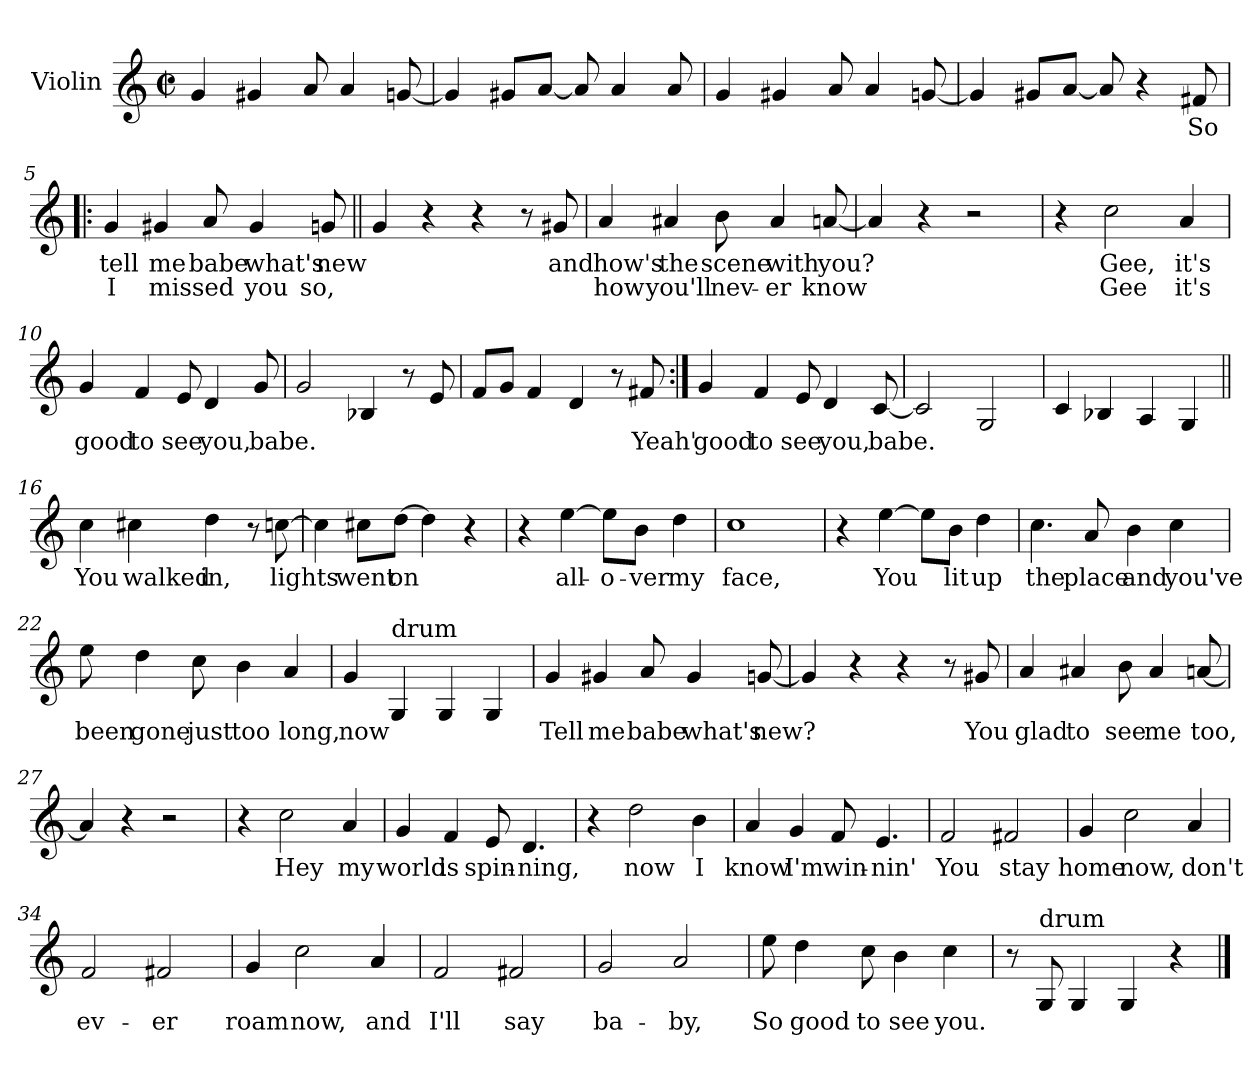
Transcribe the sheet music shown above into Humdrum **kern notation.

**kern	**text	**text
*part1	*part1	*part1
*staff1	*staff1	*staff1
*I"Violin	*	*
*I'Vln	*	*
*clefG2	*	*
*k[]	*	*
*C:	*	*
*M2/2	*	*
*met(c|)	*	*
=1	=1	=1
4g/	.	.
4g#X/	.	.
8a/	.	.
4a/	.	.
[8gn/	.	.
=2	=2	=2
4g/]	.	.
8g#X/L	.	.
[8a/J	.	.
8a/]	.	.
4a/	.	.
8a/	.	.
=3	=3	=3
4g/	.	.
4g#X/	.	.
8a/	.	.
4a/	.	.
[8gn/	.	.
=4	=4	=4
4g/]	.	.
8g#X/L	.	.
[8a/J	.	.
8a/]	.	.
4r	.	.
8f#X/	So	.
=5!|:	=5!|:	=5!|:
4g/	tell	I
4g#X/	me	missed
8a/	babe	.
4g#/	what's	you
8gn/	new	so,
!!LO:LB:g=z
=6||	=6||	=6||
4g/	.	.
4r	.	.
4r	.	.
8r	.	.
8g#X/	and	.
=7	=7	=7
4a/	how's	how
4a#X/	the	you'll
8b\	scene	nev-
4a#/	with	-er
[8an/	you?	know
=8	=8	=8
4a/]	.	.
4r	.	.
2r	.	.
=9	=9	=9
4r	.	.
2cc\	Gee,	Gee
4a/	it's	it's
=10	=10	=10
4g/	good	.
4f/	to	.
8e/	see	.
4d/	you,	.
8g/	babe.	.
!!LO:LB:g=z
=11	=11	=11
2g/	.	.
4B-X/	.	.
8r	.	.
8e/	.	.
=12	=12	=12
8f/L	.	.
8g/J	.	.
4f/	.	.
4d/	.	.
8r	.	.
8f#X/	Yeah'	.
=13:|!	=13:|!	=13:|!
4g/	good	.
4f/	to	.
8e/	see	.
4d/	you,	.
[8c/	babe.	.
=14	=14	=14
2c/]	.	.
2G/	.	.
=15	=15	=15
4c/	.	.
4B-X/	.	.
4A/	.	.
4G/	.	.
!!LO:LB:g=z
=16||	=16||	=16||
4cc\	You	.
4cc#X\	walked	.
4dd\	in,	.
8r	.	.
[8ccn\	lights	.
=17	=17	=17
4cc\]	.	.
8cc#X\L	went	.
[8dd\J	on	.
4dd\]	.	.
4r	.	.
=18	=18	=18
4r	.	.
[4ee\	all-	.
8ee\L]	-o-	.
8b\J	-ver	.
4dd\	my	.
=19	=19	=19
1cc	face,	.
=20	=20	=20
4r	.	.
[4ee\	You	.
8ee\L]	.	.
8b\J	lit	.
4dd\	up	.
!!LO:LB:g=z
=21	=21	=21
4.cc\	the	.
8a/	place	.
4b\	and	.
4cc\	you've	.
=22	=22	=22
8ee\	been	.
4dd\	gone	.
8cc\	just	.
4b\	too	.
4a/	long,	.
=23	=23	=23
4g/	now	.
!LO:TX:a:t=drum	!	!
4G/	.	.
4G/	.	.
4G/	.	.
=24	=24	=24
4g/	Tell	.
4g#X/	me	.
8a/	babe	.
4g#/	what's	.
[8gn/	new?	.
=25	=25	=25
4g/]	.	.
4r	.	.
4r	.	.
8r	.	.
8g#X/	You	.
!!LO:LB:g=z
=26	=26	=26
4a/	glad	.
4a#X/	to	.
8b\	see	.
4a#/	me	.
[8an/	too,	.
=27	=27	=27
4a/]	.	.
4r	.	.
2r	.	.
=28	=28	=28
4r	.	.
2cc\	Hey	.
4a/	my	.
=29	=29	=29
4g/	world	.
4f/	is	.
8e/	spin-	.
4.d/	-ning,	.
=30	=30	=30
4r	.	.
2dd\	now	.
4b\	I	.
!!LO:LB:g=z
=31	=31	=31
4a/	know	.
4g/	I'm	.
8f/	win-	.
4.e/	-nin'	.
=32	=32	=32
2f/	You	.
2f#X/	stay	.
=33	=33	=33
4g/	home	.
2cc\	now,	.
4a/	don't	.
=34	=34	=34
2f/	ev-	.
2f#X/	-er	.
!!LO:LB:g=z
=35	=35	=35
4g/	roam	.
2cc\	now,	.
4a/	and	.
=36	=36	=36
2f/	I'll	.
2f#X/	say	.
=37	=37	=37
2g/	ba-	.
2a/	-by,	.
=38	=38	=38
8ee\	So	.
4dd\	good	.
8cc\	to	.
4b\	see	.
4cc\	you.	.
=39	=39	=39
8r	.	.
!LO:TX:a:t=drum	!	!
8G/	.	.
4G/	.	.
4G/	.	.
4r	.	.
==	==	==
*-	*-	*-
